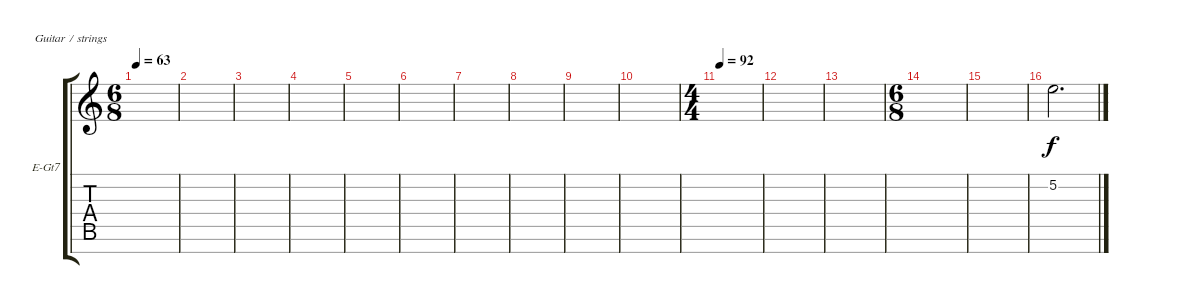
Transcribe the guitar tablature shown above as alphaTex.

\defaultSystemsLayout 4
\bracketExtendMode groupsimilarinstruments
\firstSystemTrackNameOrientation horizontal
\otherSystemsTrackNameOrientation horizontal
\track ("Electric Guitar" "E-Gt7") {instrument overdrivenguitar}
\staff {score tabs}
\tuning (E4 B3 G3 D3 A2 E2 B1)
\ts (6 8)
\tempo 63
\clef g2
\ks c
|
|
|
|
|
|
|
|
|
|
\ts (4 4)
\tempo 92
|
|
|
\ts (6 8)
|
|
5.2.2{d}
